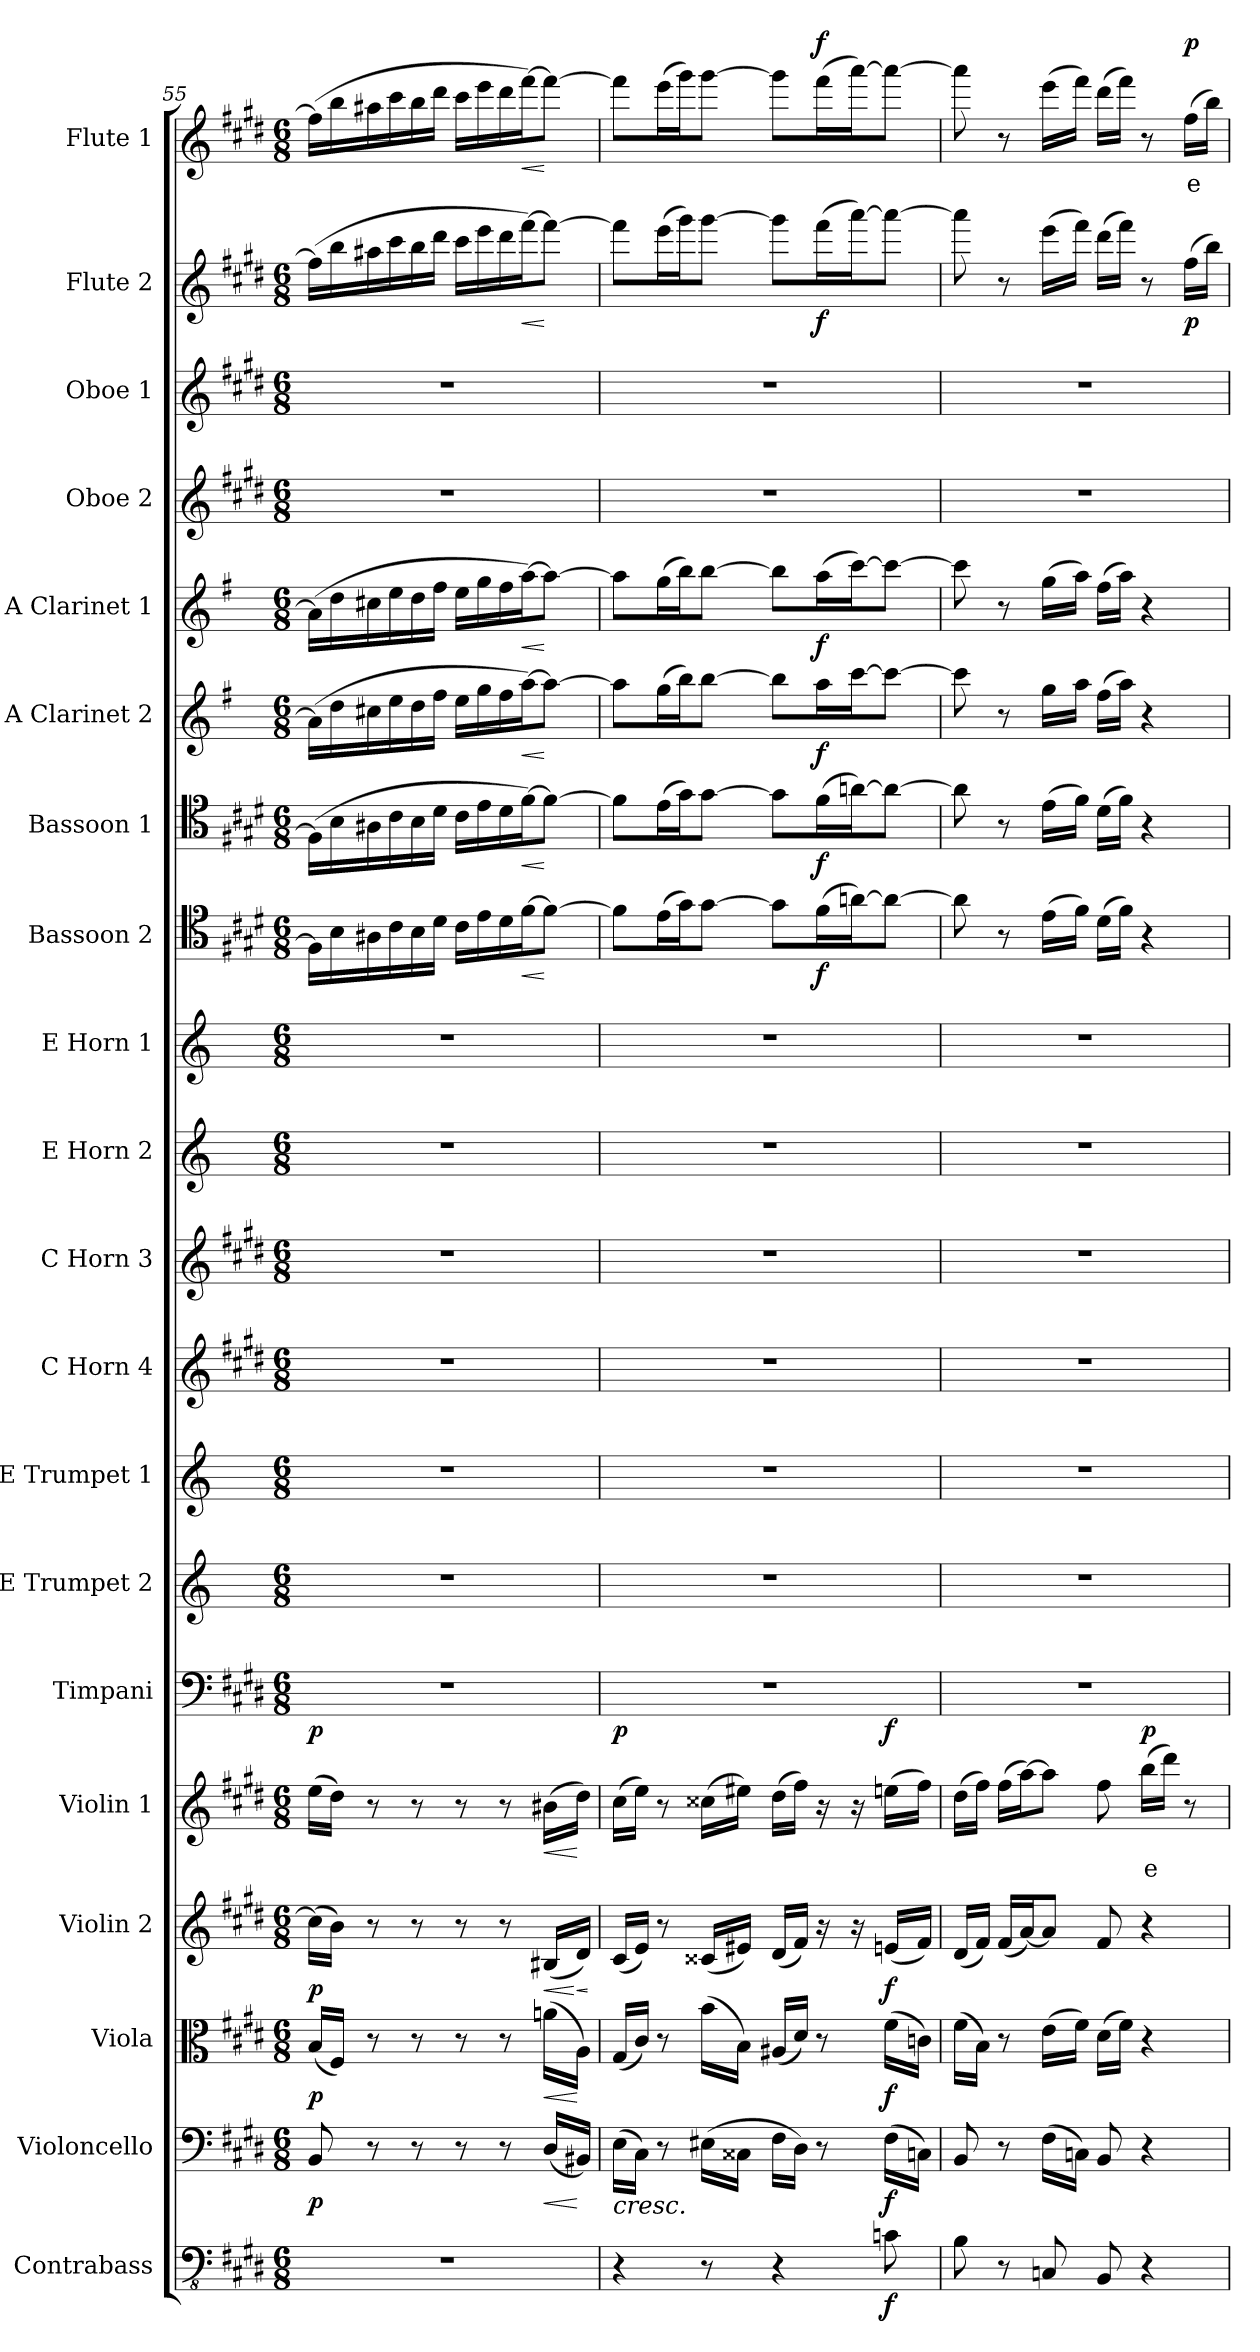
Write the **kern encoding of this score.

**kern	**dynam	**kern	**dynam	**kern	**dynam	**kern	**dynam	**kern	**text	**dynam	**kern	**kern	**kern	**kern	**kern	**kern	**kern	**kern	**dynam	**kern	**dynam	**kern	**dynam	**kern	**dynam	**kern	**kern	**kern	**dynam	**kern	**text	**dynam
*part20	*part20	*part19	*part19	*part18	*part18	*part17	*part17	*part16	*part16	*part16	*part15	*part14	*part13	*part12	*part11	*part10	*part9	*part8	*part8	*part7	*part7	*part6	*part6	*part5	*part5	*part4	*part3	*part2	*part2	*part1	*part1	*part1
*staff20	*staff20	*staff19	*staff19	*staff18	*staff18	*staff17	*staff17	*staff16	*staff16	*staff16	*staff15	*staff14	*staff13	*staff12	*staff11	*staff10	*staff9	*staff8	*staff8	*staff7	*staff7	*staff6	*staff6	*staff5	*staff5	*staff4	*staff3	*staff2	*staff2	*staff1	*staff1	*staff1
*I"Contrabass	*	*I"Violoncello	*	*I"Viola	*	*I"Violin 2	*	*I"Violin 1	*	*	*I"Timpani	*I"E Trumpet 2	*I"E Trumpet 1	*I"C Horn 4	*I"C Horn 3	*I"E Horn 2	*I"E Horn 1	*I"Bassoon 2	*	*I"Bassoon 1	*	*I"A Clarinet 2	*	*I"A Clarinet 1	*	*I"Oboe 2	*I"Oboe 1	*I"Flute 2	*	*I"Flute 1	*	*
*I'Cb	*	*I'Vc	*	*I'Vla	*	*I'Vln 2	*	*I'Vln 1	*	*	*I'Timp	*I'Tpt 2	*I'Tpt 1	*I'Hn 4	*I'Hn 3	*I'Hn 2	*I'Hn 1	*I'Bsn 2	*	*I'Bsn 1	*	*I'Cl 2	*	*I'Cl 1	*	*I'Ob 2	*I'Ob 1	*I'Fl 2	*	*I'Fl 1	*	*
*clefFv4	*	*clefF4	*	*clefC3	*	*clefG2	*	*clefG2	*	*	*clefF4	*clefG2	*clefG2	*clefG2	*clefG2	*clefG2	*clefG2	*clefC4	*	*clefC4	*	*clefG2	*	*clefG2	*	*clefG2	*clefG2	*clefG2	*	*clefG2	*	*
*	*	*	*	*	*	*	*	*	*	*	*	*ITrd-2c-4	*ITrd-2c-4	*ITrd7c12	*ITrd7c12	*ITrd5c8	*ITrd5c8	*	*	*	*	*ITrd2c3	*	*ITrd2c3	*	*	*	*	*	*	*	*
*k[f#c#g#d#]	*	*k[f#c#g#d#]	*	*k[f#c#g#d#]	*	*k[f#c#g#d#]	*	*k[f#c#g#d#]	*	*	*k[f#c#g#d#]	*k[f#c#g#d#]	*k[f#c#g#d#]	*k[f#c#g#d#]	*k[f#c#g#d#]	*k[f#c#g#d#]	*k[f#c#g#d#]	*k[f#c#g#d#]	*	*k[f#c#g#d#]	*	*k[f#c#g#d#]	*	*k[f#c#g#d#]	*	*k[f#c#g#d#]	*k[f#c#g#d#]	*k[f#c#g#d#]	*	*k[f#c#g#d#]	*	*
*M6/8	*	*M6/8	*	*M6/8	*	*M6/8	*	*M6/8	*	*	*M6/8	*M6/8	*M6/8	*M6/8	*M6/8	*M6/8	*M6/8	*M6/8	*	*M6/8	*	*M6/8	*	*M6/8	*	*M6/8	*M6/8	*M6/8	*	*M6/8	*	*
=55	=55	=55	=55	=55	=55	=55	=55	=55	=55	=55	=55	=55	=55	=55	=55	=55	=55	=55	=55	=55	=55	=55	=55	=55	=55	=55	=55	=55	=55	=55	=55	=55
!	!	!	!LO:DY:b	!	!LO:DY:b	!	!LO:DY:b	!	!	!LO:DY:b	!	!	!	!	!	!	!	!	!	!	!	!	!	!	!	!	!	!	!	!	!	!
2.r	.	8BB/	p	(16B/LL	p	(16cc#\LL]	p	(16ee\LL	.	p	2.r	2.r	2.r	2.r	2.r	2.r	2.r	16F#\LL]	.	(16F#\LL]	.	(16f#\LL]	.	(16f#\LL]	.	2.r	2.r	(16ff#\LL]	.	(16ff#\LL]	.	.
.	.	.	.	16F#/JJ)	.	16b\JJ)	.	16dd#\JJ)	.	.	.	.	.	.	.	.	.	16B\	.	16B\	.	16b\	.	16b\	.	.	.	16bb\	.	16bb\	.	.
.	.	8r	.	8r	.	8r	.	8r	.	.	.	.	.	.	.	.	.	16A#X\	.	16A#X\	.	16a#X\	.	16a#X\	.	.	.	16aa#X\	.	16aa#X\	.	.
.	.	.	.	.	.	.	.	.	.	.	.	.	.	.	.	.	.	16c#\	.	16c#\	.	16cc#\	.	16cc#\	.	.	.	16ccc#\	.	16ccc#\	.	.
.	.	8r	.	8r	.	8r	.	8r	.	.	.	.	.	.	.	.	.	16B\	.	16B\	.	16b\	.	16b\	.	.	.	16bb\	.	16bb\	.	.
.	.	.	.	.	.	.	.	.	.	.	.	.	.	.	.	.	.	16d#\JJ	.	16d#\JJ	.	16dd#\JJ	.	16dd#\JJ	.	.	.	16ddd#\JJ	.	16ddd#\JJ	.	.
.	.	8r	.	8r	.	8r	.	8r	.	.	.	.	.	.	.	.	.	16c#\LL	.	16c#\LL	.	16cc#\LL	.	16cc#\LL	.	.	.	16ccc#\LL	.	16ccc#\LL	.	.
.	.	.	.	.	.	.	.	.	.	.	.	.	.	.	.	.	.	16e\	.	16e\	.	16ee\	.	16ee\	.	.	.	16eee\	.	16eee\	.	.
.	.	8r	.	8r	.	8r	.	8r	.	.	.	.	.	.	.	.	.	16d#\	.	16d#\	.	16dd#\	.	16dd#\	.	.	.	16ddd#\	.	16ddd#\	.	.
!	!	!	!	!	!	!	!	!	!	!	!	!	!	!	!	!	!	!	!LO:HP:b	!	!LO:HP:b	!	!LO:HP:b	!	!LO:HP:b	!	!	!	!LO:HP:b	!	!	!LO:HP:b
.	.	.	.	.	.	.	.	.	.	.	.	.	.	.	.	.	.	[16f#\J	<	[16f#\J)	<	[16ff#\J)	<	[16ff#\J)	<	.	.	[16fff#\J)	<	[16fff#\J)	.	<
!	!	!	!LO:HP:b	!	!LO:HP:b	!	!LO:HP:b	!	!	!LO:HP:b	!	!	!	!	!	!	!	!	!	!	!	!	!	!	!	!	!	!	!	!	!	!
.	.	(16D#/LL	<	(16an\LL	<	(16B#X/LL	<	(16b#X\LL	.	<	.	.	.	.	.	.	.	8f#\J_	[	8f#\J_	[	8ff#\J_	[	8ff#\J_	[	.	.	8fff#\J_	[	8fff#\J_	.	[
!	!	!	!	!	!	!	!LO:HP:n=1:b	!	!	!	!	!	!	!	!	!	!	!	!	!	!	!	!	!	!	!	!	!	!	!	!	!
.	.	16BB#X/JJ)	[	16A\JJ)	[	16d#/JJ)	[ <	16dd#\JJ)	.	[	.	.	.	.	.	.	.	.	.	.	.	.	.	.	.	.	.	.	.	.	.	.
.	.	.	.	.	.	.	[	.	.	.	.	.	.	.	.	.	.	.	.	.	.	.	.	.	.	.	.	.	.	.	.	.
=56	=56	=56	=56	=56	=56	=56	=56	=56	=56	=56	=56	=56	=56	=56	=56	=56	=56	=56	=56	=56	=56	=56	=56	=56	=56	=56	=56	=56	=56	=56	=56	=56
!	!	!	!LO:HP:b	!	!	!	!	!	!	!LO:DY:b	!	!	!	!	!	!	!	!	!	!	!	!	!	!	!	!	!	!	!	!	!	!
4r	.	(16E\LL	<	(16G#/LL	.	(16c#/LL	.	(16cc#\LL	.	p	2.r	2.r	2.r	2.r	2.r	2.r	2.r	8f#\L]	.	8f#\L]	.	8ff#\L]	.	8ff#\L]	.	2.r	2.r	8fff#\L]	.	8fff#\L]	.	.
.	.	16C#\JJ)	.	16c#/JJ)	.	16e/JJ)	.	16ee\JJ)	.	.	.	.	.	.	.	.	.	.	.	.	.	.	.	.	.	.	.	.	.	.	.	.
.	.	8r	.	8r	.	8r	.	8r	.	.	.	.	.	.	.	.	.	(16e\L	.	(16e\L	.	(16ee\L	.	(16ee\L	.	.	.	(16eee\L	.	(16eee\L	.	.
.	.	.	.	.	.	.	.	.	.	.	.	.	.	.	.	.	.	16g#\J)	.	16g#\J)	.	16gg#\J)	.	16gg#\J)	.	.	.	16ggg#\J)	.	16ggg#\J)	.	.
8r	.	(16E#X\LL	.	(16b\LL	.	(16c##X/LL	.	(16cc##X\LL	.	.	.	.	.	.	.	.	.	[8g#\J	.	[8g#\J	.	[8gg#\J	.	[8gg#\J	.	.	.	[8ggg#\J	.	[8ggg#\J	.	.
.	.	16C##X\JJ	.	16B\JJ)	.	16e#X/JJ)	.	16ee#X\JJ)	.	.	.	.	.	.	.	.	.	.	.	.	.	.	.	.	.	.	.	.	.	.	.	.
4r	.	16F#\LL	.	(16A#X/LL	.	(16d#/LL	.	(16dd#\LL	.	.	.	.	.	.	.	.	.	8g#\L]	.	8g#\L]	.	8gg#\L]	.	8gg#\L]	.	.	.	8ggg#\L]	.	8ggg#\L]	.	.
.	.	16D#\JJ)	.	16d#/JJ)	.	16f#/JJ)	.	16ff#\JJ)	.	.	.	.	.	.	.	.	.	.	.	.	.	.	.	.	.	.	.	.	.	.	.	.
!	!	!	!	!	!	!	!	!	!	!	!	!	!	!	!	!	!	!	!LO:DY:b	!	!LO:DY:b	!	!LO:DY:b	!	!LO:DY:b	!	!	!	!LO:DY:b	!	!	!LO:DY:b
.	.	8r	.	8r	.	16r	.	16r	.	.	.	.	.	.	.	.	.	(16f#\L	f	(16f#\L	f	16ff#\L	f	(16ff#\L	f	.	.	(16fff#\L	f	(16fff#\L	.	f
.	.	.	.	.	.	16r	.	16r	.	.	.	.	.	.	.	.	.	[16an\J)	.	[16an\J)	.	[16aa\J	.	[16aa\J)	.	.	.	[16aaa\J)	.	[16aaa\J)	.	.
!	!LO:DY:b	!	!LO:DY:b	!	!LO:DY:b	!	!LO:DY:b	!	!	!LO:DY:b	!	!	!	!	!	!	!	!	!	!	!	!	!	!	!	!	!	!	!	!	!	!
8Cn\	f	(16F#\LL	f	(16f#\LL	f	(16en/LL	f	(16een\LL	.	f	.	.	.	.	.	.	.	8a\J_	.	8a\J_	.	8aa\J_	.	8aa\J_	.	.	.	8aaa\J_	.	8aaa\J_	.	.
.	.	16Cn\JJ)	.	16cn\JJ)	.	16f#/JJ)	.	16ff#\JJ)	.	.	.	.	.	.	.	.	.	.	.	.	.	.	.	.	.	.	.	.	.	.	.	.
.	.	.	[	.	.	.	.	.	.	.	.	.	.	.	.	.	.	.	.	.	.	.	.	.	.	.	.	.	.	.	.	.
=57	=57	=57	=57	=57	=57	=57	=57	=57	=57	=57	=57	=57	=57	=57	=57	=57	=57	=57	=57	=57	=57	=57	=57	=57	=57	=57	=57	=57	=57	=57	=57	=57
8BB\	.	8BB/	.	(16f#\LL	.	(16d#/LL	.	(16dd#\LL	.	.	2.r	2.r	2.r	2.r	2.r	2.r	2.r	8a\]	.	8a\]	.	8aa\]	.	8aa\]	.	2.r	2.r	8aaa\]	.	8aaa\]	.	.
.	.	.	.	16B\JJ)	.	16f#/JJ)	.	16ff#\JJ)	.	.	.	.	.	.	.	.	.	.	.	.	.	.	.	.	.	.	.	.	.	.	.	.
8r	.	8r	.	8r	.	(16f#/LL	.	(16ff#\LL	.	.	.	.	.	.	.	.	.	8r	.	8r	.	8r	.	8r	.	.	.	8r	.	8r	.	.
.	.	.	.	.	.	[16a/J)	.	[16aa\J)	.	.	.	.	.	.	.	.	.	.	.	.	.	.	.	.	.	.	.	.	.	.	.	.
8CCn/	.	(16F#\LL	.	(16e\LL	.	8a/J]	.	8aa\J]	.	.	.	.	.	.	.	.	.	(16e\LL	.	(16e\LL	.	16ee\LL	.	(16ee\LL	.	.	.	(16eee\LL	.	(16eee\LL	.	.
.	.	16Cn\JJ)	.	16f#\JJ)	.	.	.	.	.	.	.	.	.	.	.	.	.	16f#\JJ)	.	16f#\JJ)	.	16ff#\JJ	.	16ff#\JJ)	.	.	.	16fff#\JJ)	.	16fff#\JJ)	.	.
8BBB/	.	8BB/	.	(16d#\LL	.	8f#/	.	8ff#\	.	.	.	.	.	.	.	.	.	(16d#\LL	.	(16d#\LL	.	(16dd#\LL	.	(16dd#\LL	.	.	.	(16ddd#\LL	.	(16ddd#\LL	.	.
.	.	.	.	16f#\JJ)	.	.	.	.	.	.	.	.	.	.	.	.	.	16f#\JJ)	.	16f#\JJ)	.	16ff#\JJ)	.	16ff#\JJ)	.	.	.	16fff#\JJ)	.	16fff#\JJ)	.	.
!	!	!	!	!	!	!	!	!	!LO:LY:color=#FF0000	!LO:DY:b	!	!	!	!	!	!	!	!	!	!	!	!	!	!	!	!	!	!	!	!	!	!
4r	.	4r	.	4r	.	4r	.	(16bb\LL	e	p	.	.	.	.	.	.	.	4r	.	4r	.	4r	.	4r	.	.	.	8r	.	8r	.	.
.	.	.	.	.	.	.	.	16ddd#\JJ)	.	.	.	.	.	.	.	.	.	.	.	.	.	.	.	.	.	.	.	.	.	.	.	.
!	!	!	!	!	!	!	!	!	!	!	!	!	!	!	!	!	!	!	!	!	!	!	!	!	!	!	!	!	!LO:DY:b	!	!LO:LY:color=#FF0000	!LO:DY:b
.	.	.	.	.	.	.	.	8r	.	.	.	.	.	.	.	.	.	.	.	.	.	.	.	.	.	.	.	(16ff#\LL	p	(16ff#\LL	e	p
.	.	.	.	.	.	.	.	.	.	.	.	.	.	.	.	.	.	.	.	.	.	.	.	.	.	.	.	16bb\JJ)	.	16bb\JJ)	.	.
=	=	=	=	=	=	=	=	=	=	=	=	=	=	=	=	=	=	=	=	=	=	=	=	=	=	=	=	=	=	=	=	=
*-	*-	*-	*-	*-	*-	*-	*-	*-	*-	*-	*-	*-	*-	*-	*-	*-	*-	*-	*-	*-	*-	*-	*-	*-	*-	*-	*-	*-	*-	*-	*-	*-
